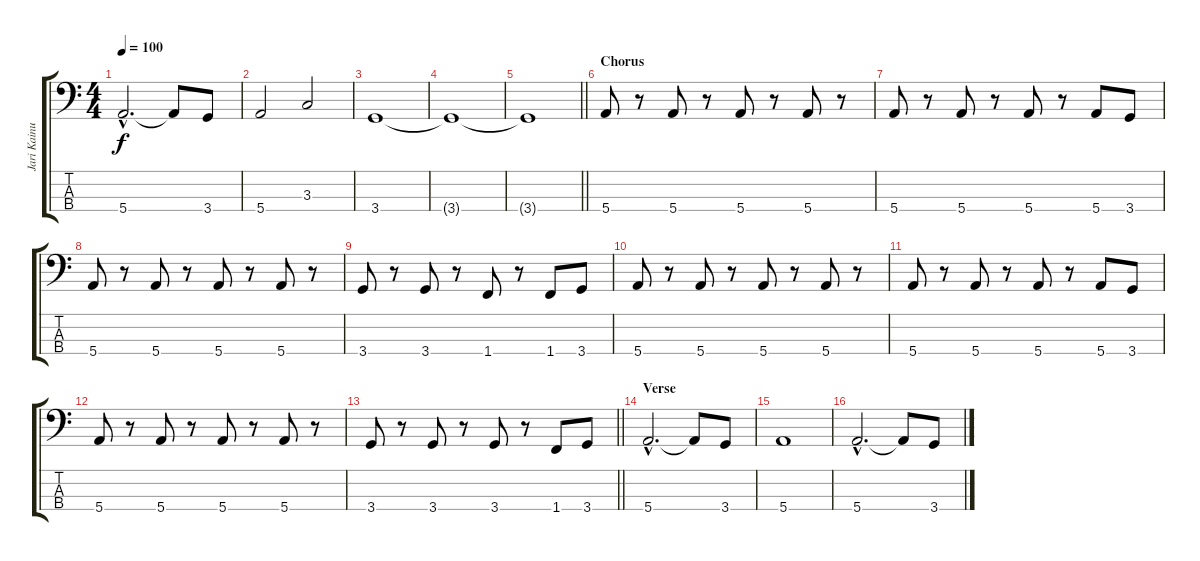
\track ("Jari Kainulainen" "Jari Kainu") {instrument electricbassfinger}
\staff {score tabs}
\tuning (G2 D2 A1 E1) {hide}
\ts (4 4)
\tempo 100
\clef f4
\ks c
5.4{hac}.2{d dy f} 5.4{t}.8 3.4.8 |
5.4.2 3.3.2 |
3.4.1 |
3.4{t}.1 |
\barLineRight lightlight
3.4{t}.1 |
\section ("" "Chorus")
5.4.8 r.8 5.4.8 r.8 5.4.8 r.8 5.4.8 r.8 |
5.4.8 r.8 5.4.8 r.8 5.4.8 r.8 5.4.8 3.4.8 |
5.4.8 r.8 5.4.8 r.8 5.4.8 r.8 5.4.8 r.8 |
3.4.8 r.8 3.4.8 r.8 1.4.8 r.8 1.4.8 3.4.8 |
5.4.8 r.8 5.4.8 r.8 5.4.8 r.8 5.4.8 r.8 |
5.4.8 r.8 5.4.8 r.8 5.4.8 r.8 5.4.8 3.4.8 |
5.4.8 r.8 5.4.8 r.8 5.4.8 r.8 5.4.8 r.8 |
\barLineRight lightlight
3.4.8 r.8 3.4.8 r.8 3.4.8 r.8 1.4.8 3.4.8 |
\section ("" "Verse")
5.4{hac}.2{d} 5.4{t}.8 3.4.8 |
5.4.1 |
5.4{hac}.2{d} 5.4{t}.8 3.4.8
